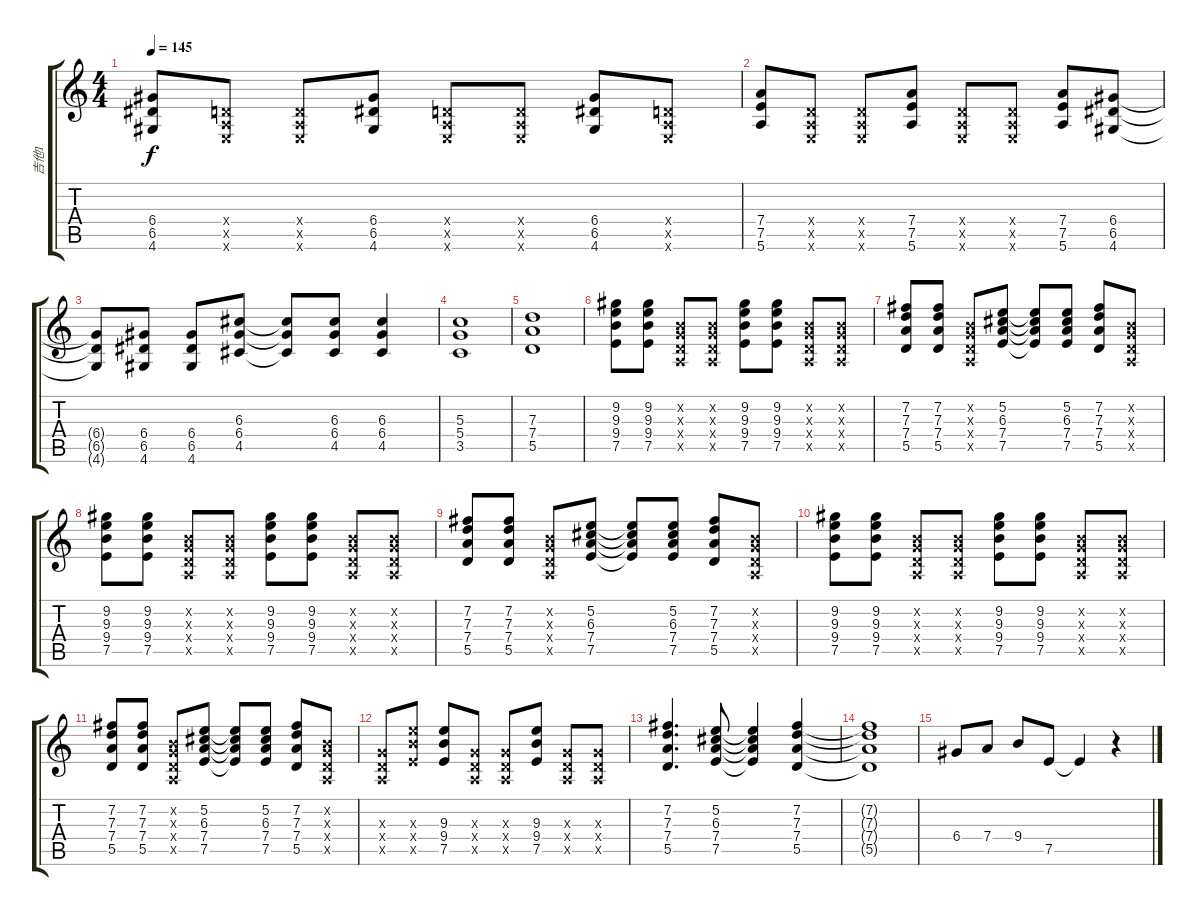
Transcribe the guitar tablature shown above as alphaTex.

\track ("吉他1" "吉他1") {instrument distortionguitar}
\staff {score tabs}
\tuning (E4 B3 G3 D3 A2 E2) {hide}
\ts (4 4)
\tempo 145
\clef g2
\ks c
(6.4 6.5 4.6).8{dy f} (0.4{x} 0.5{x} 0.6{x}).8 (0.4{x} 0.5{x} 0.6{x}).8 (6.4 6.5 4.6).8 (0.4{x} 0.5{x} 0.6{x}).8 (0.4{x} 0.5{x} 0.6{x}).8 (6.4 6.5 4.6).8 (0.4{x} 0.5{x} 0.6{x}).8 |
(7.4 7.5 5.6).8 (0.4{x} 0.5{x} 0.6{x}).8 (0.4{x} 0.5{x} 0.6{x}).8 (7.4 7.5 5.6).8 (0.4{x} 0.5{x} 0.6{x}).8 (0.4{x} 0.5{x} 0.6{x}).8 (7.4 7.5 5.6).8 (6.4 6.5 4.6).8 |
(6.4{t} 6.5{t} 4.6{t}).8 (6.4 6.5 4.6).8 (6.4 6.5 4.6).8 (6.3 6.4 4.5).8 (6.3{t} 6.4{t} 4.5{t}).8 (6.3 6.4 4.5).8 (6.3 6.4 4.5).4 |
(5.3 5.4 3.5).1 |
(7.3 7.4 5.5).1 |
(9.2 9.3 9.4 7.5).8 (9.2 9.3 9.4 7.5).8 (0.2{x} 0.3{x} 0.4{x} 0.5{x}).8 (0.2{x} 0.3{x} 0.4{x} 0.5{x}).8 (9.2 9.3 9.4 7.5).8 (9.2 9.3 9.4 7.5).8 (0.2{x} 0.3{x} 0.4{x} 0.5{x}).8 (0.2{x} 0.3{x} 0.4{x} 0.5{x}).8 |
(7.2 7.3 7.4 5.5).8 (7.2 7.3 7.4 5.5).8 (0.2{x} 0.3{x} 0.4{x} 0.5{x}).8 (5.2 6.3 7.4 7.5).8 (5.2{t} 6.3{t} 7.4{t} 7.5{t}).8 (5.2 6.3 7.4 7.5).8 (7.2 7.3 7.4 5.5).8 (0.2{x} 0.3{x} 0.4{x} 0.5{x}).8 |
(9.2 9.3 9.4 7.5).8 (9.2 9.3 9.4 7.5).8 (0.2{x} 0.3{x} 0.4{x} 0.5{x}).8 (0.2{x} 0.3{x} 0.4{x} 0.5{x}).8 (9.2 9.3 9.4 7.5).8 (9.2 9.3 9.4 7.5).8 (0.2{x} 0.3{x} 0.4{x} 0.5{x}).8 (0.2{x} 0.3{x} 0.4{x} 0.5{x}).8 |
(7.2 7.3 7.4 5.5).8 (7.2 7.3 7.4 5.5).8 (0.2{x} 0.3{x} 0.4{x} 0.5{x}).8 (5.2 6.3 7.4 7.5).8 (5.2{t} 6.3{t} 7.4{t} 7.5{t}).8 (5.2 6.3 7.4 7.5).8 (7.2 7.3 7.4 5.5).8 (0.2{x} 0.3{x} 0.4{x} 0.5{x}).8 |
(9.2 9.3 9.4 7.5).8 (9.2 9.3 9.4 7.5).8 (0.2{x} 0.3{x} 0.4{x} 0.5{x}).8 (0.2{x} 0.3{x} 0.4{x} 0.5{x}).8 (9.2 9.3 9.4 7.5).8 (9.2 9.3 9.4 7.5).8 (0.2{x} 0.3{x} 0.4{x} 0.5{x}).8 (0.2{x} 0.3{x} 0.4{x} 0.5{x}).8 |
(7.2 7.3 7.4 5.5).8 (7.2 7.3 7.4 5.5).8 (0.2{x} 0.3{x} 0.4{x} 0.5{x}).8 (5.2 6.3 7.4 7.5).8 (5.2{t} 6.3{t} 7.4{t} 7.5{t}).8 (5.2 6.3 7.4 7.5).8 (7.2 7.3 7.4 5.5).8 (0.2{x} 0.3{x} 0.4{x} 0.5{x}).8 |
(0.3{x} 0.4{x} 0.5{x}).8 (9.3{x} 9.4{x} 7.5{x}).8 (9.3 9.4 7.5).8 (0.3{x} 0.4{x} 0.5{x}).8 (0.3{x} 0.4{x} 0.5{x}).8 (9.3 9.4 7.5).8 (0.3{x} 0.4{x} 0.5{x}).8 (0.3{x} 0.4{x} 0.5{x}).8 |
(7.2 7.3 7.4 5.5).4{d} (5.2 6.3 7.4 7.5).8 (5.2{t} 6.3{t} 7.4{t} 7.5{t}).4 (7.2 7.3 7.4 5.5).4 |
(7.2{t} 7.3{t} 7.4{t} 5.5{t}).1 |
6.4.8 7.4.8 9.4.8 7.5.8 7.5{t}.4 r.4
